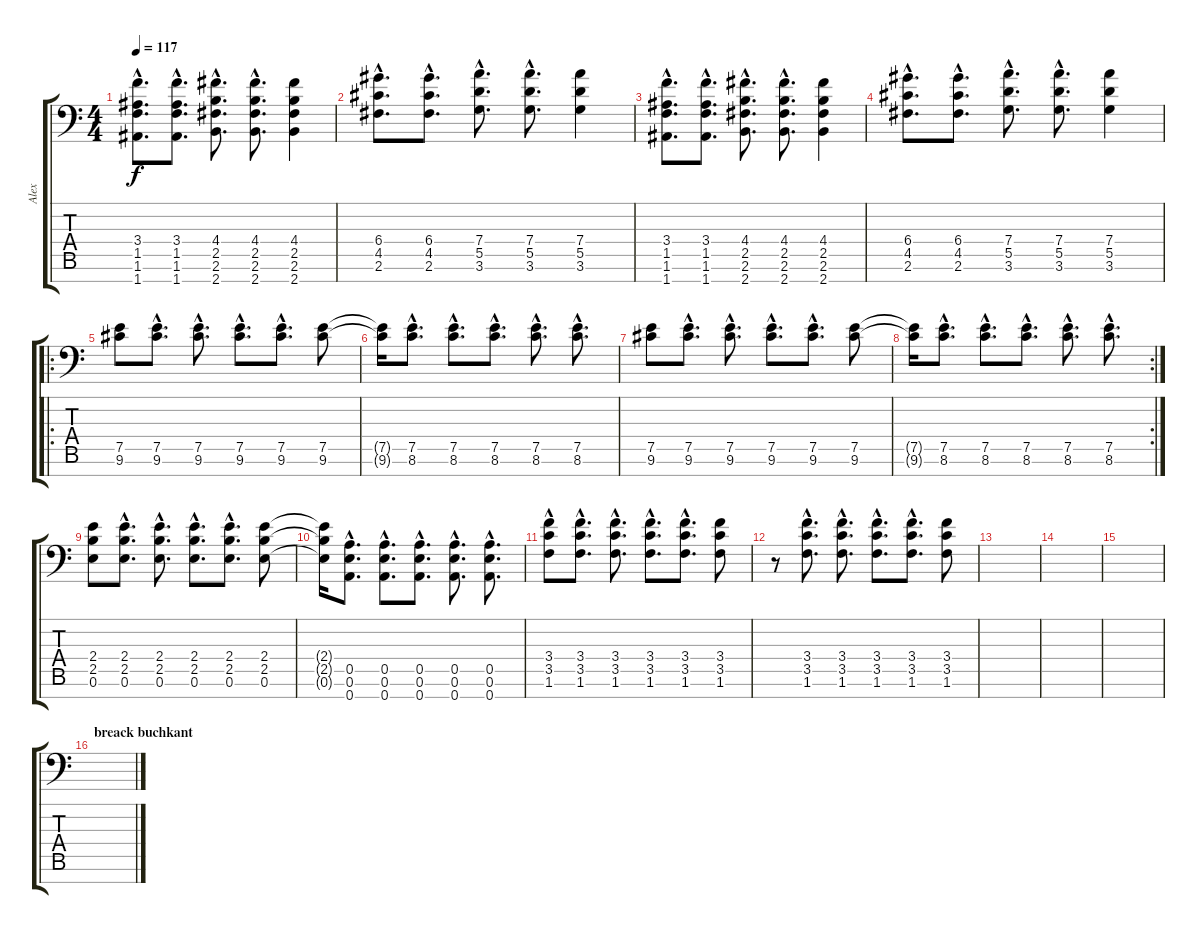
\track ("Alex" "Alex") {instrument overdrivenguitar}
\staff {score tabs}
\tuning (E4 B3 G3 D3 A2 E2 A1) {hide}
\ts (4 4)
\tempo 117
\clef f4
\ks c
(3.4{hac} 1.5{hac} 1.6{hac} 1.7{hac}).8{d dy f} (3.4{hac} 1.5{hac} 1.6{hac} 1.7{hac}).8{d} (4.4{hac} 2.5{hac} 2.6{hac} 2.7{hac}).8{d} (4.4{hac} 2.5{hac} 2.6{hac} 2.7{hac}).8{d} (4.4 2.5 2.6 2.7).4 |
(6.4{hac} 4.5{hac} 2.6{hac}).8{d} (6.4{hac} 4.5{hac} 2.6{hac}).8{d} (7.4{hac} 5.5{hac} 3.6{hac}).8{d} (7.4{hac} 5.5{hac} 3.6{hac}).8{d} (7.4 5.5 3.6).4 |
(3.4{hac} 1.5{hac} 1.6{hac} 1.7{hac}).8{d} (3.4{hac} 1.5{hac} 1.6{hac} 1.7{hac}).8{d} (4.4{hac} 2.5{hac} 2.6{hac} 2.7{hac}).8{d} (4.4{hac} 2.5{hac} 2.6{hac} 2.7{hac}).8{d} (4.4 2.5 2.6 2.7).4 |
(6.4{hac} 4.5{hac} 2.6{hac}).8{d} (6.4{hac} 4.5{hac} 2.6{hac}).8{d} (7.4{hac} 5.5{hac} 3.6{hac}).8{d} (7.4{hac} 5.5{hac} 3.6{hac}).8{d} (7.4 5.5 3.6).4 |
\ro
(7.5 9.6).8 (7.5{hac} 9.6{hac}).8{d} (7.5{hac} 9.6{hac}).8{d} (7.5{hac} 9.6{hac}).8{d} (7.5{hac} 9.6{hac}).8{d} (7.5 9.6).8 |
(7.5{t} 9.6{t}).16 (7.5{hac} 8.6{hac}).8{d} (7.5{hac} 8.6{hac}).8{d} (7.5{hac} 8.6{hac}).8{d} (7.5{hac} 8.6{hac}).8{d} (7.5{hac} 8.6{hac}).8{d} |
(7.5 9.6).8 (7.5{hac} 9.6{hac}).8{d} (7.5{hac} 9.6{hac}).8{d} (7.5{hac} 9.6{hac}).8{d} (7.5{hac} 9.6{hac}).8{d} (7.5 9.6).8 |
\rc 2
(7.5{t} 9.6{t}).16 (7.5{hac} 8.6{hac}).8{d} (7.5{hac} 8.6{hac}).8{d} (7.5{hac} 8.6{hac}).8{d} (7.5{hac} 8.6{hac}).8{d} (7.5{hac} 8.6{hac}).8{d} |
(2.4 2.5 0.6).8 (2.4{hac} 2.5{hac} 0.6{hac}).8{d} (2.4{hac} 2.5{hac} 0.6{hac}).8{d} (2.4{hac} 2.5{hac} 0.6{hac}).8{d} (2.4{hac} 2.5{hac} 0.6{hac}).8{d} (2.4 2.5 0.6).8 |
(2.4{t} 2.5{t} 0.6{t}).16 (0.5{hac} 0.6{hac} 0.7{hac}).8{d} (0.5{hac} 0.6{hac} 0.7{hac}).8{d} (0.5{hac} 0.6{hac} 0.7{hac}).8{d} (0.5{hac} 0.6{hac} 0.7{hac}).8{d} (0.5{hac} 0.6{hac} 0.7{hac}).8{d} |
(3.4{hac} 3.5 1.6).8 (3.4{hac} 3.5{hac} 1.6{hac}).8{d} (3.4{hac} 3.5{hac} 1.6{hac}).8{d} (3.4{hac} 3.5{hac} 1.6{hac}).8{d} (3.4{hac} 3.5{hac} 1.6{hac}).8{d} (3.4 3.5 1.6).8 |
r.8 (3.4{hac} 3.5{hac} 1.6{hac}).8{d} (3.4{hac} 3.5{hac} 1.6{hac}).8{d} (3.4{hac} 3.5{hac} 1.6{hac}).8{d} (3.4{hac} 3.5{hac} 1.6{hac}).8{d} (3.4 3.5 1.6).8 |
|
|
|
\section ("" "breack buchkant")
